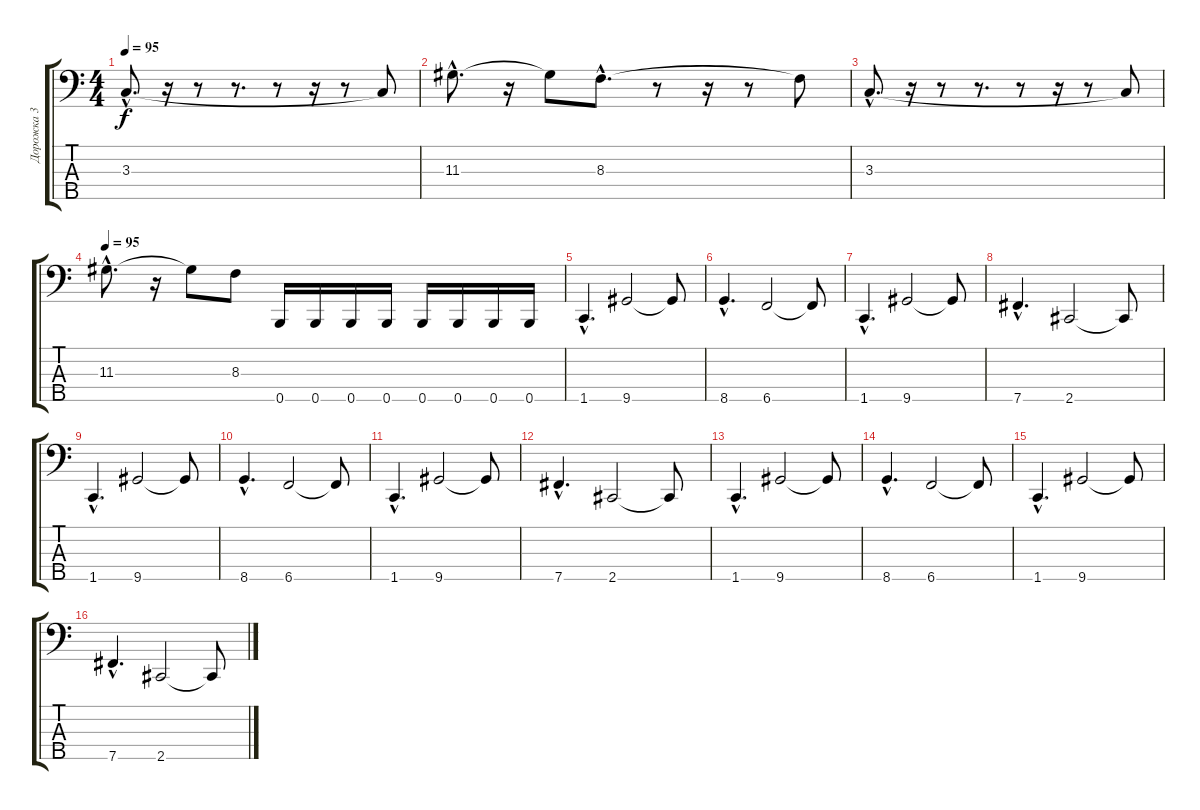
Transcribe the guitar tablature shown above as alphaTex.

\track ("Дорожка 3" "Дорожка 3") {instrument electricbassfinger}
\staff {score tabs}
\tuning (G2 D2 A1 E1 B0) {hide}
\ts (4 4)
\tempo 95
\clef f4
\ks c
3.3{hac}.8{d dy f} r.16 r.8 r.8{d} r.8 r.16 r.8 3.3{t}.8 |
11.3{hac}.8{d} r.16 11.3{t}.8 8.3{hac}.8{d} r.8 r.16 r.8 8.3{t}.8 |
3.3{hac}.8{d} r.16 r.8 r.8{d} r.8 r.16 r.8 3.3{t}.8 |
\tempo 95
11.3{hac}.8{d} r.16 11.3{t}.8 8.3.8 0.5.16{volume 8} 0.5.16{volume 10} 0.5.16{volume 11} 0.5.16{volume 12} 0.5.16{volume 13} 0.5.16{volume 14} 0.5.16{volume 15} 0.5.16{volume 16} |
1.5{hac}.4{d} 9.5.2 9.5{t}.8 |
8.5{hac}.4{d} 6.5.2 6.5{t}.8 |
1.5{hac}.4{d} 9.5.2 9.5{t}.8 |
7.5{hac}.4{d} 2.5.2 2.5{t}.8 |
1.5{hac}.4{d} 9.5.2 9.5{t}.8 |
8.5{hac}.4{d} 6.5.2 6.5{t}.8 |
1.5{hac}.4{d} 9.5.2 9.5{t}.8 |
7.5{hac}.4{d} 2.5.2 2.5{t}.8 |
1.5{hac}.4{d} 9.5.2 9.5{t}.8 |
8.5{hac}.4{d} 6.5.2 6.5{t}.8 |
1.5{hac}.4{d} 9.5.2 9.5{t}.8 |
7.5{hac}.4{d} 2.5.2 2.5{t}.8
